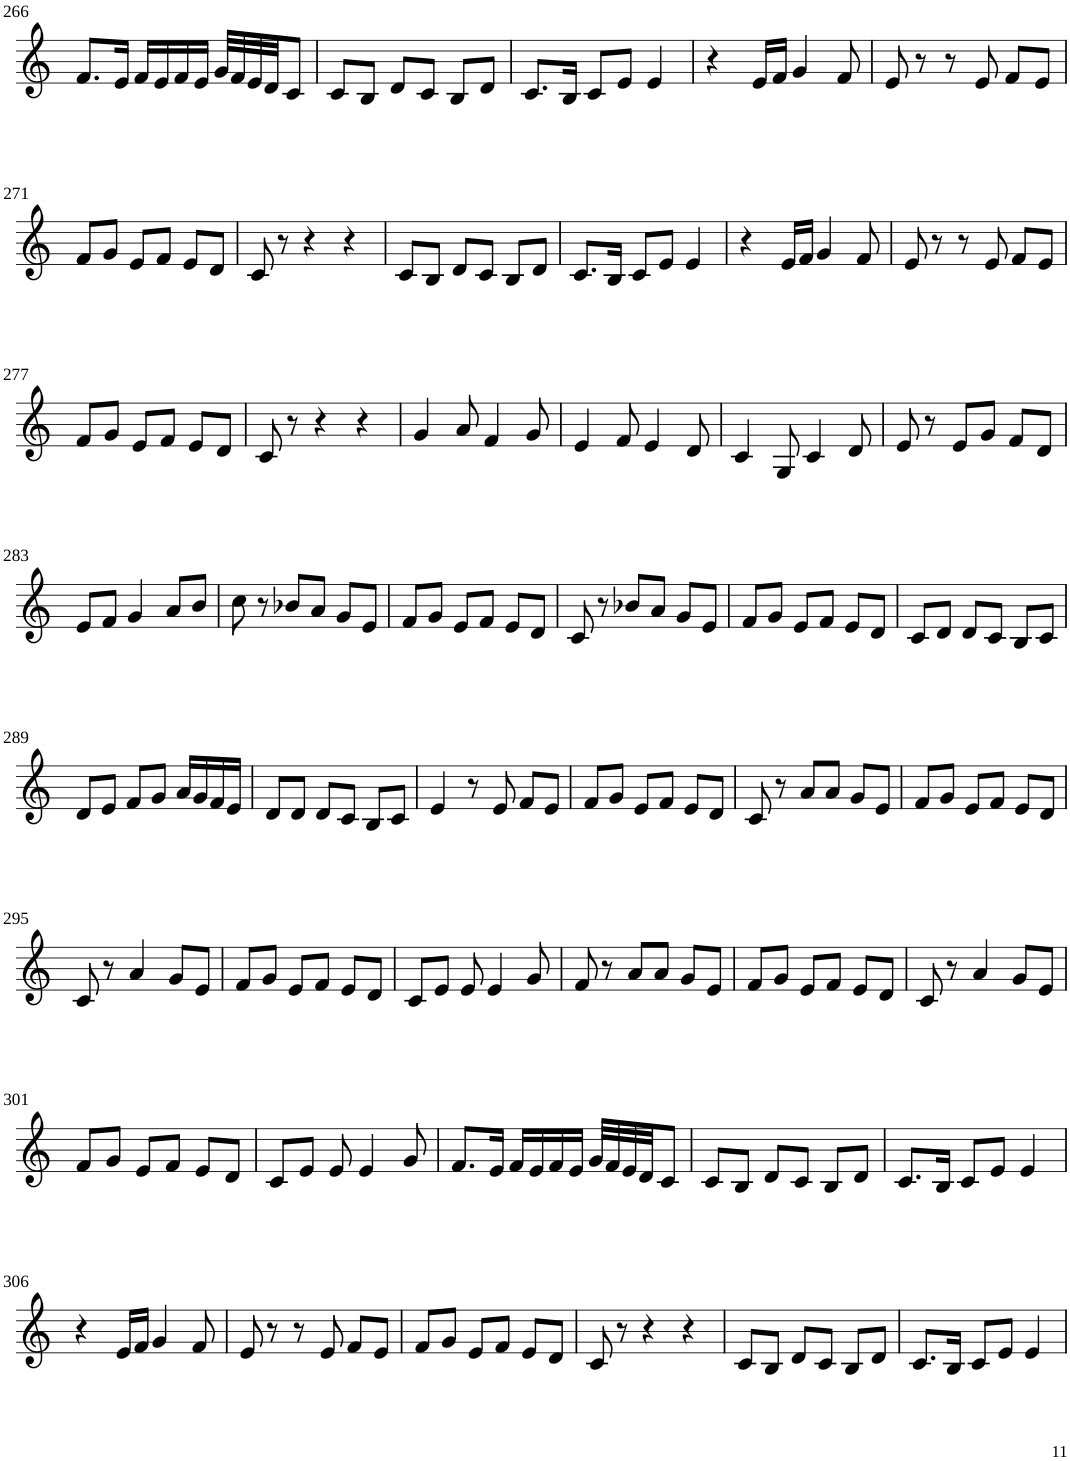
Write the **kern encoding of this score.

**kern
*part1
*staff1
*I"Violin
!!LO:PB:g=z
*clefG2
*k[]
*M3/4
=266
8.f/L
16e/Jk
16f/LL
16e/
16f/
16e/JJ
32g/LLL
32f/
32e/
32d/JJ
8c/J
=267
8c/L
8B/J
8d/L
8c/J
8B/L
8d/J
=268
8.c/L
16B/Jk
8c/L
8e/J
4e/
=269
4r
16e/LL
16f/JJ
4g/
8f/
=270
8e/
8r
8r
8e/
8f/L
8e/J
!!LO:LB:g=z
=271
8f/L
8g/J
8e/L
8f/J
8e/L
8d/J
=272
8c/
8r
4r
4r
=273
8c/L
8B/J
8d/L
8c/J
8B/L
8d/J
=274
8.c/L
16B/Jk
8c/L
8e/J
4e/
=275
4r
16e/LL
16f/JJ
4g/
8f/
=276
8e/
8r
8r
8e/
8f/L
8e/J
!!LO:LB:g=z
=277
8f/L
8g/J
8e/L
8f/J
8e/L
8d/J
=278
8c/
8r
4r
4r
=279
4g/
8a/
4f/
8g/
=280
4e/
8f/
4e/
8d/
=281
4c/
8G/
4c/
8d/
=282
8e/
8r
8e/L
8g/J
8f/L
8d/J
!!LO:LB:g=z
=283
8e/L
8f/J
4g/
8a/L
8b/J
=284
8cc\
8r
8b-X/L
8a/J
8g/L
8e/J
=285
8f/L
8g/J
8e/L
8f/J
8e/L
8d/J
=286
8c/
8r
8b-X/L
8a/J
8g/L
8e/J
=287
8f/L
8g/J
8e/L
8f/J
8e/L
8d/J
=288
8c/L
8d/J
8d/L
8c/J
8B/L
8c/J
!!LO:LB:g=z
=289
8d/L
8e/J
8f/L
8g/J
16a/LL
16g/
16f/
16e/JJ
=290
8d/L
8d/J
8d/L
8c/J
8B/L
8c/J
=291
4e/
8r
8e/
8f/L
8e/J
=292
8f/L
8g/J
8e/L
8f/J
8e/L
8d/J
=293
8c/
8r
8a/L
8a/J
8g/L
8e/J
=294
8f/L
8g/J
8e/L
8f/J
8e/L
8d/J
!!LO:LB:g=z
=295
8c/
8r
4a/
8g/L
8e/J
=296
8f/L
8g/J
8e/L
8f/J
8e/L
8d/J
=297
8c/L
8e/J
8e/
4e/
8g/
=298
8f/
8r
8a/L
8a/J
8g/L
8e/J
=299
8f/L
8g/J
8e/L
8f/J
8e/L
8d/J
=300
8c/
8r
4a/
8g/L
8e/J
!!LO:LB:g=z
=301
8f/L
8g/J
8e/L
8f/J
8e/L
8d/J
=302
8c/L
8e/J
8e/
4e/
8g/
=303
8.f/L
16e/Jk
16f/LL
16e/
16f/
16e/JJ
32g/LLL
32f/
32e/
32d/JJ
8c/J
=304
8c/L
8B/J
8d/L
8c/J
8B/L
8d/J
=305
8.c/L
16B/Jk
8c/L
8e/J
4e/
!!LO:LB:g=z
=306
4r
16e/LL
16f/JJ
4g/
8f/
=307
8e/
8r
8r
8e/
8f/L
8e/J
=308
8f/L
8g/J
8e/L
8f/J
8e/L
8d/J
=309
8c/
8r
4r
4r
=310
8c/L
8B/J
8d/L
8c/J
8B/L
8d/J
=311
8.c/L
16B/Jk
8c/L
8e/J
4e/
=
*-
